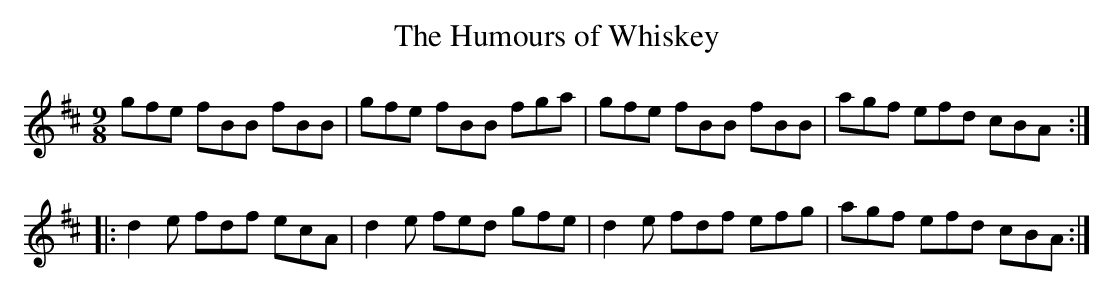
X:1
T:The Humours of Whiskey
M:9/8
K:Bm
gfe fBB fBB|gfe fBB fga|gfe fBB fBB|agf efd cBA:|
|:d2e fdf ecA|d2e fed gfe|d2e fdf efg|agf efd cBA:|
